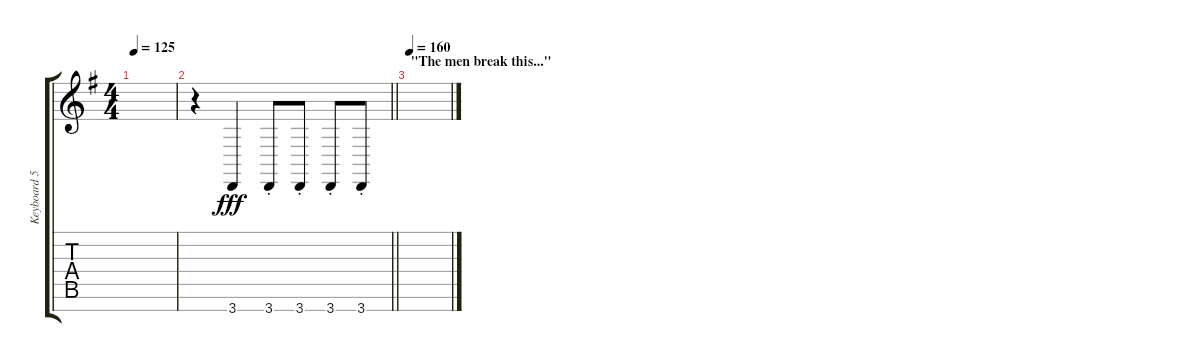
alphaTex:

\track ("Keyboard 5 - Brat/Shagrath" "Keyboard 5") {instrument trombone}
\staff {score tabs}
\tuning (E4 B3 G3 D3 A2 E2 B1) {hide}
\ts (4 4)
\tempo 125
\clef g2
\ks g
|
\barLineRight lightlight
r.4 3.7.4{dy fff} 3.7{st}.8 3.7{st}.8 3.7{st}.8 3.7{st}.8 |
\section ("" "\"The men break this...\"")
\tempo 160
